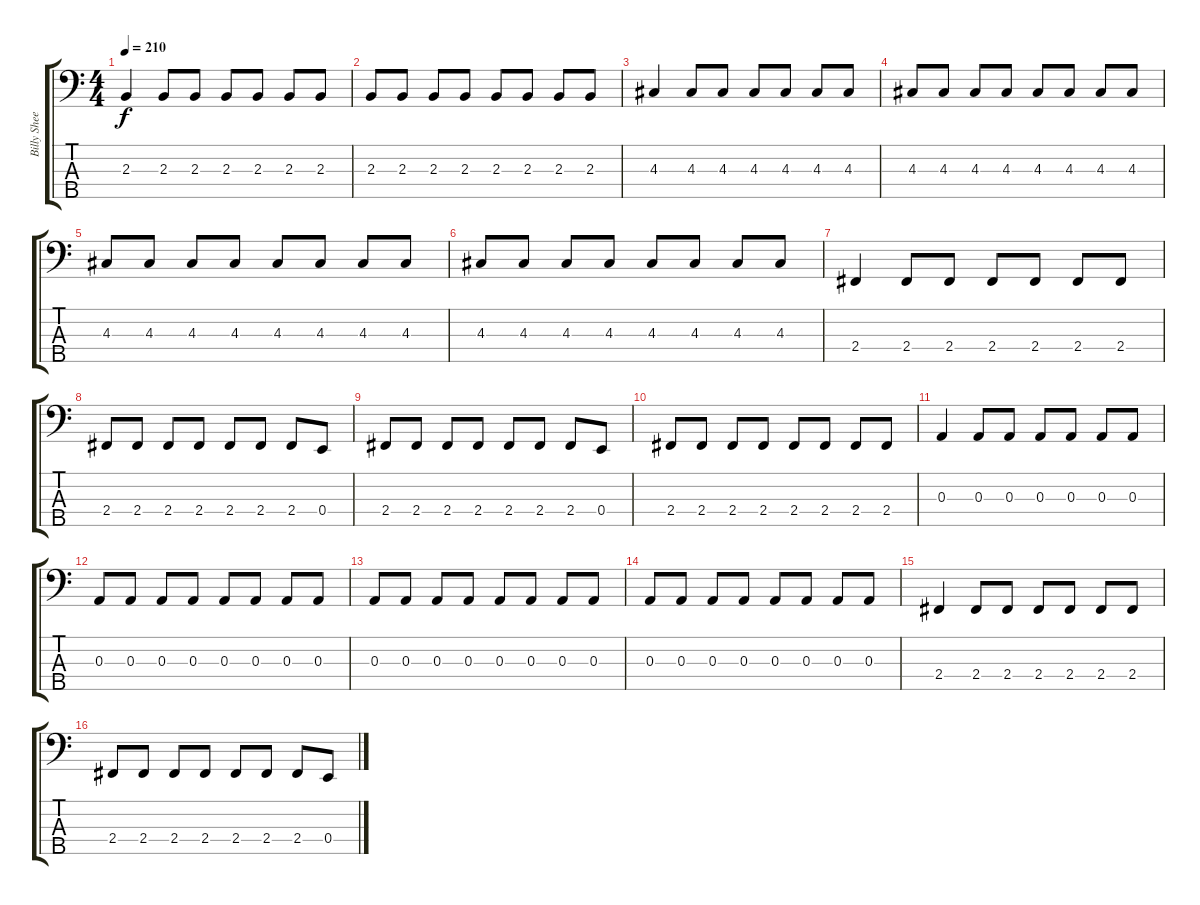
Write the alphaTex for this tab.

\track ("Billy Sheehan" "Billy Shee") {instrument electricbassfinger}
\staff {score tabs}
\tuning (G2 D2 A1 E1 B0) {hide}
\ts (4 4)
\tempo 210
\clef f4
\ks c
2.3.4{dy f} 2.3.8 2.3.8 2.3.8 2.3.8 2.3.8 2.3.8 |
2.3.8 2.3.8 2.3.8 2.3.8 2.3.8 2.3.8 2.3.8 2.3.8 |
4.3.4 4.3.8 4.3.8 4.3.8 4.3.8 4.3.8 4.3.8 |
4.3.8 4.3.8 4.3.8 4.3.8 4.3.8 4.3.8 4.3.8 4.3.8 |
4.3.8 4.3.8 4.3.8 4.3.8 4.3.8 4.3.8 4.3.8 4.3.8 |
4.3.8 4.3.8 4.3.8 4.3.8 4.3.8 4.3.8 4.3.8 4.3.8 |
2.4.4 2.4.8 2.4.8 2.4.8 2.4.8 2.4.8 2.4.8 |
2.4.8 2.4.8 2.4.8 2.4.8 2.4.8 2.4.8 2.4.8 0.4.8 |
2.4.8 2.4.8 2.4.8 2.4.8 2.4.8 2.4.8 2.4.8 0.4.8 |
2.4.8 2.4.8 2.4.8 2.4.8 2.4.8 2.4.8 2.4.8 2.4.8 |
0.3.4 0.3.8 0.3.8 0.3.8 0.3.8 0.3.8 0.3.8 |
0.3.8 0.3.8 0.3.8 0.3.8 0.3.8 0.3.8 0.3.8 0.3.8 |
0.3.8 0.3.8 0.3.8 0.3.8 0.3.8 0.3.8 0.3.8 0.3.8 |
0.3.8 0.3.8 0.3.8 0.3.8 0.3.8 0.3.8 0.3.8 0.3.8 |
2.4.4 2.4.8 2.4.8 2.4.8 2.4.8 2.4.8 2.4.8 |
2.4.8 2.4.8 2.4.8 2.4.8 2.4.8 2.4.8 2.4.8 0.4.8
